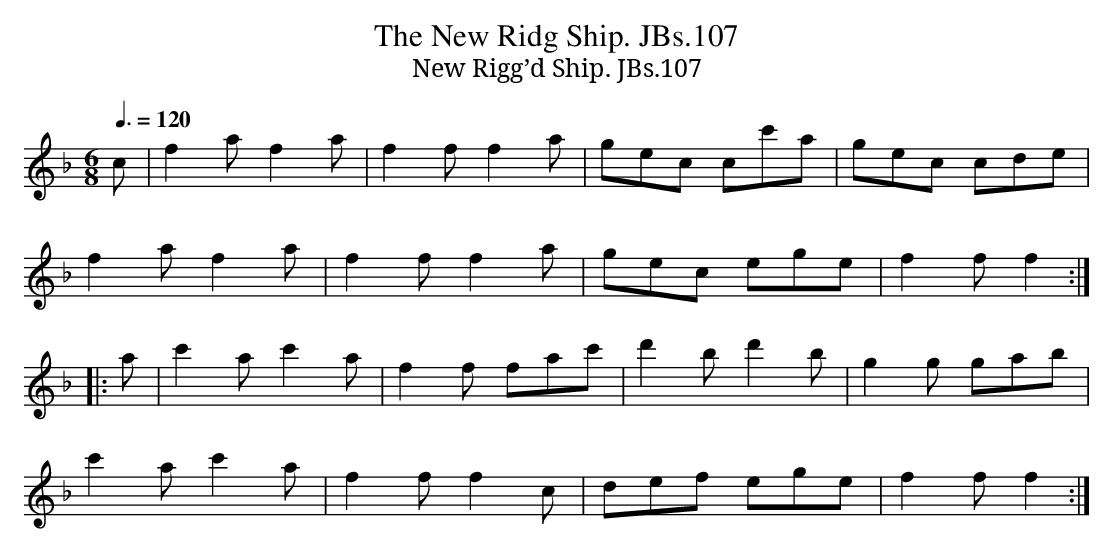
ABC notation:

X:1
T:New Ridg Ship. JBs.107, The
T:New Rigg’d Ship. JBs.107
M:6/8
L:1/8
Q:3/8=120
K:F
c|f2af2a|f2ff2a|gec cc'a|gec cde|
f2af2a|f2ff2a|gec ege|f2ff2:|
|:a|c'2ac'2a|f2f fac'|d'2bd'2b|g2g gab|
c'2ac'2a|f2ff2c|def ege|f2ff2:|
